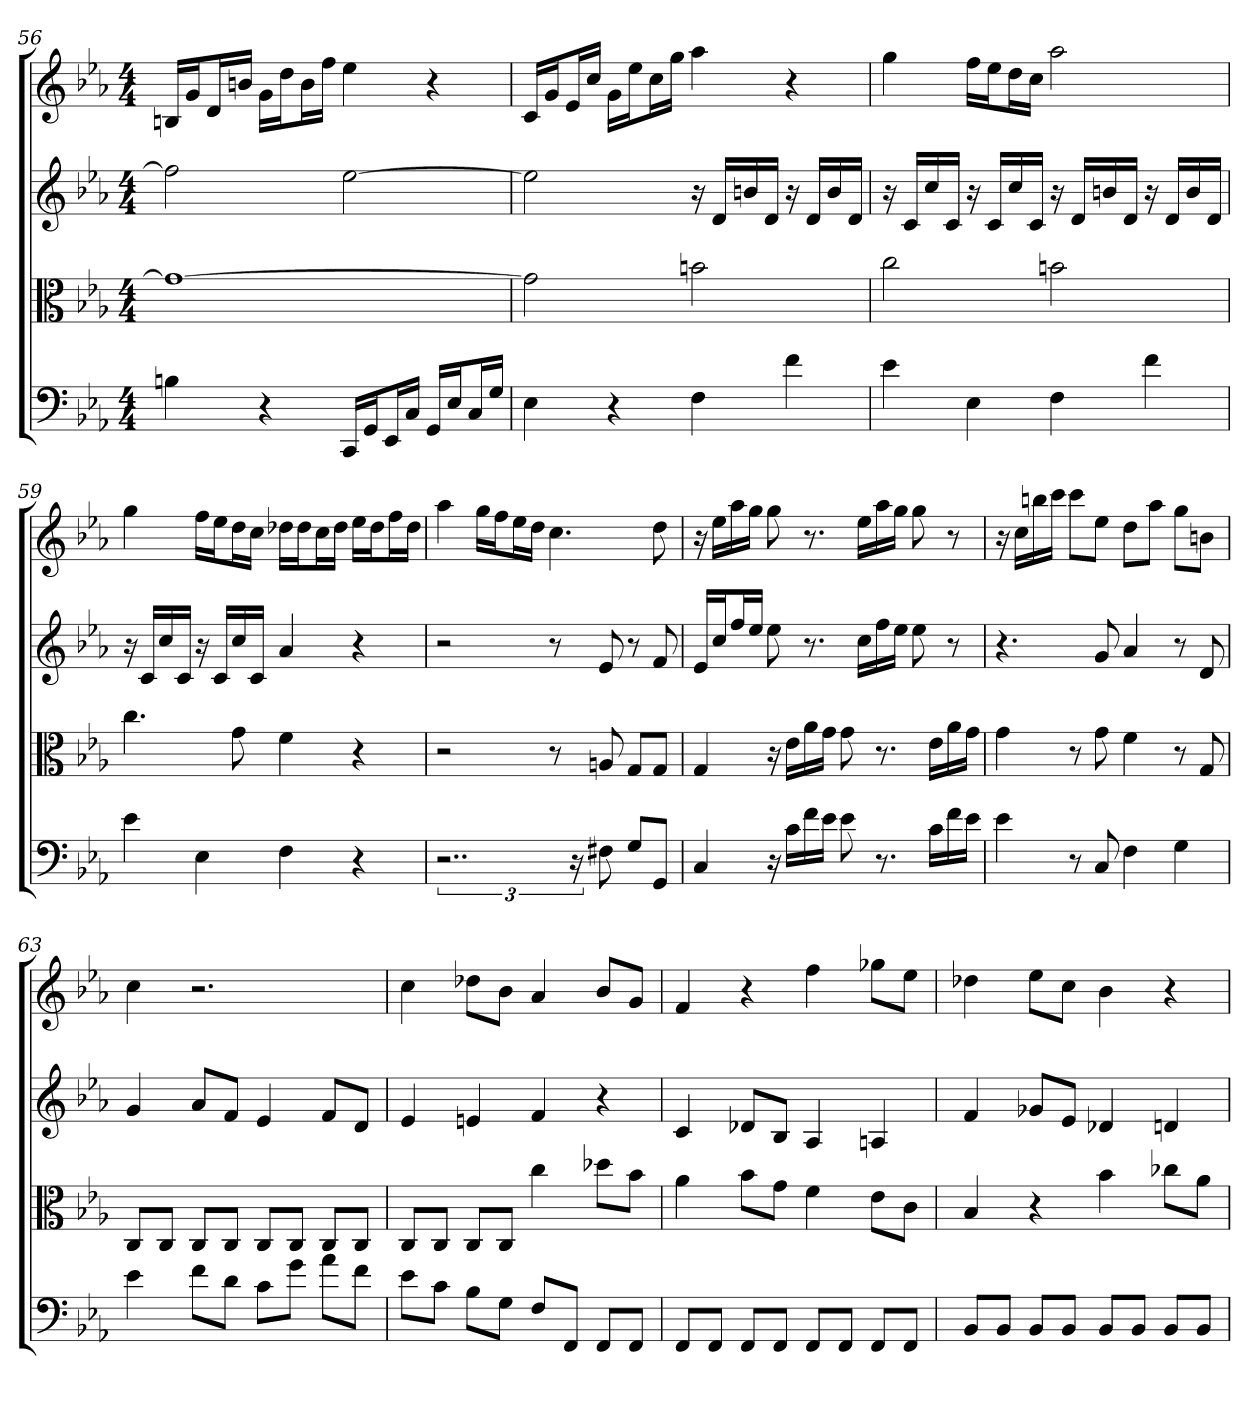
**kern	**kern	**kern	**kern
*part4	*part3	*part2	*part1
*staff4	*staff3	*staff2	*staff1
*clefF4	*clefC3	*clefG2	*clefG2
*k[b-e-a-]	*k[b-e-a-]	*k[b-e-a-]	*k[b-e-a-]
*E-:	*E-:	*E-:	*E-:
*M4/4	*M4/4	*M4/4	*M4/4
=56	=56	=56	=56
4Bn	1g_	2ff]	16Bn/LL
.	.	.	16g/J
.	.	.	16d/L
.	.	.	16bn/JJ
4r	.	.	16g\LL
.	.	.	16dd\J
.	.	.	16b\L
.	.	.	16ff\JJ
16CC/LL	.	[2ee-	4ee-
16GG/J	.	.	.
16EE-/L	.	.	.
16C/JJ	.	.	.
16GG/LL	.	.	4r
16E-/J	.	.	.
16C/L	.	.	.
16G/JJ	.	.	.
=57	=57	=57	=57
4E-	2g]	2ee-]	16c/LL
.	.	.	16g/J
.	.	.	16e-/L
.	.	.	16cc/JJ
4r	.	.	16g\LL
.	.	.	16ee-\J
.	.	.	16cc\L
.	.	.	16gg\JJ
4F	2bn	16r	4aa-
.	.	16d/LL	.
.	.	16bn/	.
.	.	16d/JJ	.
4f	.	16r	4r
.	.	16d/LL	.
.	.	16b/	.
.	.	16d/JJ	.
=58	=58	=58	=58
4e-	2cc	16r	4gg
.	.	16c/LL	.
.	.	16cc/	.
.	.	16c/JJ	.
4E-	.	16r	16ff\LL
.	.	16c/LL	16ee-\J
.	.	16cc/	16dd\L
.	.	16c/JJ	16cc\JJ
4F	2bn	16r	2aa-
.	.	16d/LL	.
.	.	16bn/	.
.	.	16d/JJ	.
4f	.	16r	.
.	.	16d/LL	.
.	.	16b/	.
.	.	16d/JJ	.
=59	=59	=59	=59
4e-	4.cc	16r	4gg
.	.	16c/LL	.
.	.	16cc/	.
.	.	16c/JJ	.
4E-	.	16r	16ff\LL
.	.	16c/LL	16ee-\J
.	8g	16cc/	16dd\L
.	.	16c/JJ	16cc\JJ
4F	4f	4a-	16dd-X\LL
.	.	.	16dd-\J
.	.	.	16cc\L
.	.	.	16dd-\JJ
4r	4r	4r	16ee-\LL
.	.	.	16dd-\J
.	.	.	16ff\L
.	.	.	16dd-\JJ
=60	=60	=60	=60
3..r	2r	2r	4aa-
.	.	.	16gg\LL
.	.	.	16ff\J
.	.	.	16ee-\L
.	.	.	16dd\JJ
.	8r	8r	4.cc
24r	.	.	.
8F#X	8An	8e-	.
8G/L	8G/L	8r	.
8GG/J	8G/J	8f	8dd
=61	=61	=61	=61
4C	4G	16e-/LL	16r
.	.	16cc/J	16ee-\LL
.	.	16ff/L	16aa-\
.	.	16ee-/JJ	16gg\JJ
16r	16r	8ee-	8gg
16c\LL	16e-\LL	.	.
16f\	16a-\	8.r	8.r
16e-\JJ	16g\JJ	.	.
8e-	8g	.	.
.	.	16cc\LL	16ee-\LL
8.r	8.r	16ff\	16aa-\
.	.	16ee-\JJ	16gg\JJ
.	.	8ee-	8gg
16c\LL	16e-\LL	.	.
16f\	16a-\	8r	8r
16e-\JJ	16g\JJ	.	.
=62	=62	=62	=62
4e-	4g	4.r	16r
.	.	.	16cc\LL
.	.	.	16bbn\
.	.	.	16ccc\JJ
8r	8r	.	8ccc\L
8C	8g	8g	8ee-\J
4F	4f	4a-	8dd\L
.	.	.	8aa-\J
4G	8r	8r	8gg\L
.	8G	8d	8bn\J
=63	=63	=63	=63
4e-	8C/L	4g	4cc
.	8C/J	.	.
8f\L	8C/L	8a-/L	2.r
8d\J	8C/J	8f/J	.
8c\L	8C/L	4e-	.
8g\J	8C/J	.	.
8a-\L	8C/L	8f/L	.
8f\J	8C/J	8d/J	.
=64	=64	=64	=64
8e-\L	8C/L	4e-	4cc
8c\J	8C/J	.	.
8B-\L	8C/L	4en	8dd-X\L
8G\J	8C/J	.	8b-\J
8F/L	4cc	4f	4a-
8FF/J	.	.	.
8FF/L	8dd-X\L	4r	8b-/L
8FF/J	8b-\J	.	8g/J
=65	=65	=65	=65
8FF/L	4a-	4c	4f
8FF/J	.	.	.
8FF/L	8b-\L	8d-X/L	4r
8FF/J	8g\J	8B-/J	.
8FF/L	4f	4A-	4ff
8FF/J	.	.	.
8FF/L	8e-\L	4An	8gg-X\L
8FF/J	8c\J	.	8ee-\J
=66	=66	=66	=66
8BB-/L	4B-	4f	4dd-X
8BB-/J	.	.	.
8BB-/L	4r	8g-X/L	8ee-\L
8BB-/J	.	8e-/J	8cc\J
8BB-/L	4b-	4d-X	4b-
8BB-/J	.	.	.
8BB-/L	8cc-X\L	4dn	4r
8BB-/J	8a-\J	.	.
=	=	=	=
*-	*-	*-	*-
